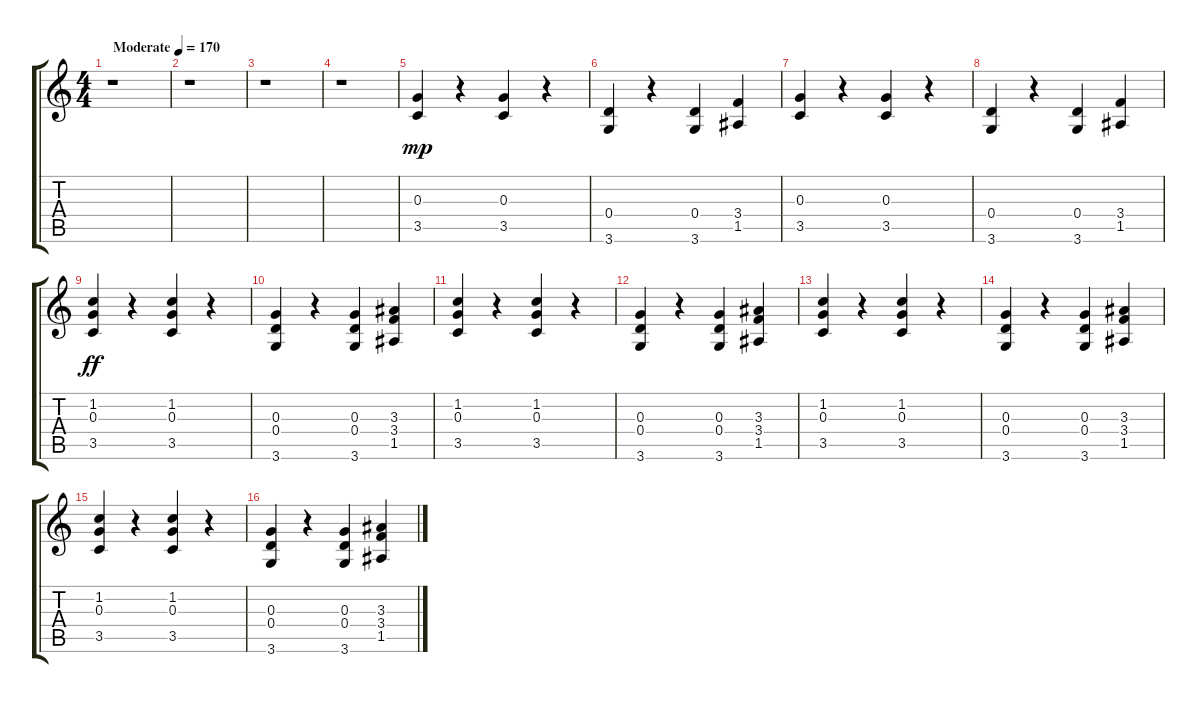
\track "" {instrument overdrivenguitar}
\staff {score tabs}
\tuning (E4 B3 G3 D3 A2 E2) {hide}
\ts (4 4)
\tempo (170 "Moderate")
\clef g2
\ks c
r.1{dy mp instrument overdrivenguitar} |
r.1 |
r.1 |
r.1 |
(0.3 3.5).4 r.4 (0.3 3.5).4 r.4 |
(0.4 3.6).4 r.4 (0.4 3.6).4 (3.4 1.5).4 |
(0.3 3.5).4 r.4 (0.3 3.5).4 r.4 |
(0.4 3.6).4 r.4 (0.4 3.6).4 (3.4 1.5).4 |
(1.2 0.3 3.5).4{dy ff} r.4 (1.2 0.3 3.5).4 r.4 |
(0.3 0.4 3.6).4 r.4 (0.3 0.4 3.6).4 (3.3 3.4 1.5).4 |
(1.2 0.3 3.5).4 r.4 (1.2 0.3 3.5).4 r.4 |
(0.3 0.4 3.6).4 r.4 (0.3 0.4 3.6).4 (3.3 3.4 1.5).4 |
(1.2 0.3 3.5).4 r.4 (1.2 0.3 3.5).4 r.4 |
(0.3 0.4 3.6).4 r.4 (0.3 0.4 3.6).4 (3.3 3.4 1.5).4 |
(1.2 0.3 3.5).4 r.4 (1.2 0.3 3.5).4 r.4 |
(0.3 0.4 3.6).4 r.4 (0.3 0.4 3.6).4 (3.3 3.4 1.5).4
